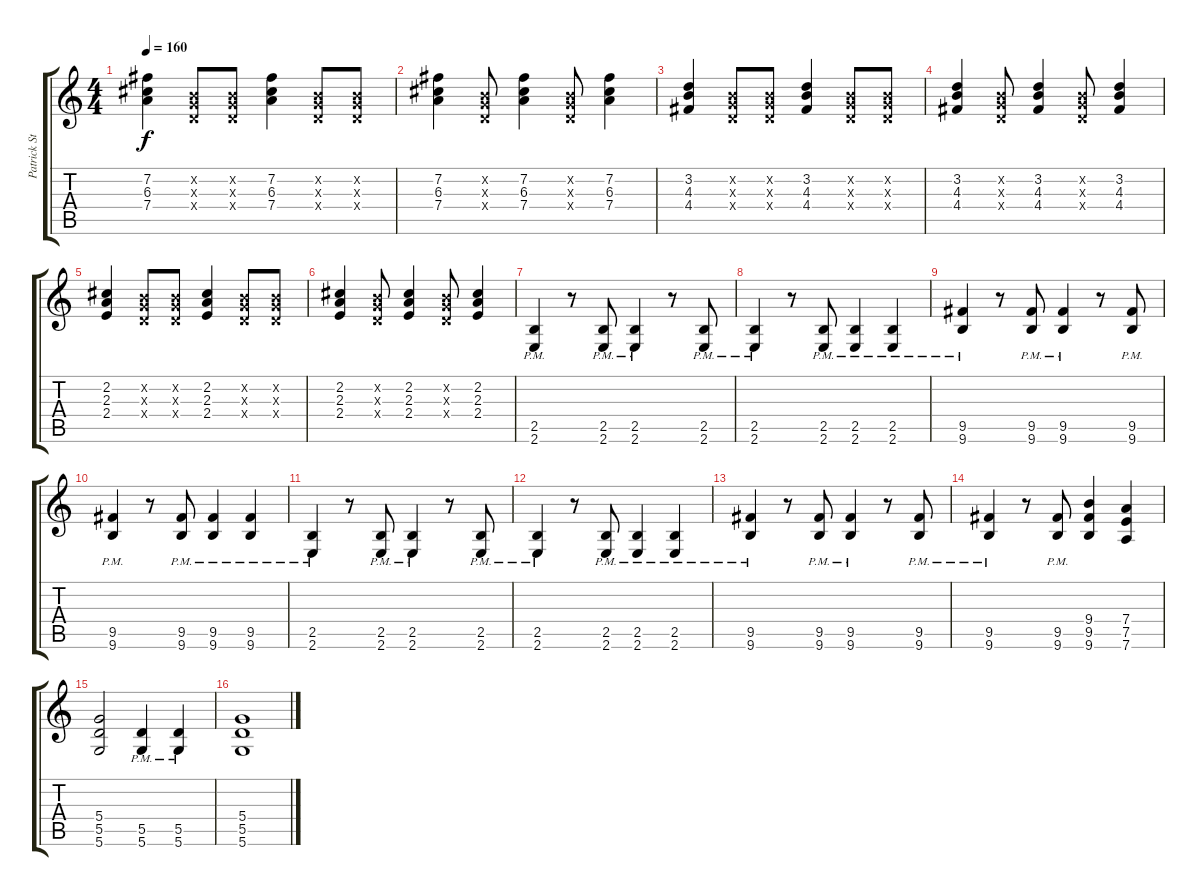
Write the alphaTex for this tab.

\track ("Patrick Stumph (Rythmn Guitar)" "Patrick St") {instrument overdrivenguitar}
\staff {score tabs}
\tuning (E4 B3 G3 D3 A2 D2) {hide}
\ts (4 4)
\tempo 160
\clef g2
\ks c
(7.2 6.3 7.4).4{dy f} (0.2{x} 0.3{x} 0.4{x}).8 (0.2{x} 0.3{x} 0.4{x}).8 (7.2 6.3 7.4).4 (0.2{x} 0.3{x} 0.4{x}).8 (0.2{x} 0.3{x} 0.4{x}).8 |
(7.2 6.3 7.4).4 (0.2{x} 0.3{x} 0.4{x}).8 (7.2 6.3 7.4).4 (0.2{x} 0.3{x} 0.4{x}).8 (7.2 6.3 7.4).4 |
(3.2 4.3 4.4).4 (0.2{x} 0.3{x} 0.4{x}).8 (0.2{x} 0.3{x} 0.4{x}).8 (3.2 4.3 4.4).4 (0.2{x} 0.3{x} 0.4{x}).8 (0.2{x} 0.3{x} 0.4{x}).8 |
(3.2 4.3 4.4).4 (0.2{x} 0.3{x} 0.4{x}).8 (3.2 4.3 4.4).4 (0.2{x} 0.3{x} 0.4{x}).8 (3.2 4.3 4.4).4 |
(2.2 2.3 2.4).4 (0.2{x} 0.3{x} 0.4{x}).8 (0.2{x} 0.3{x} 0.4{x}).8 (2.2 2.3 2.4).4 (0.2{x} 0.3{x} 0.4{x}).8 (0.2{x} 0.3{x} 0.4{x}).8 |
(2.2 2.3 2.4).4 (0.2{x} 0.3{x} 0.4{x}).8 (2.2 2.3 2.4).4 (0.2{x} 0.3{x} 0.4{x}).8 (2.2 2.3 2.4).4 |
(2.5{pm} 2.6{pm}).4{balance 8} r.8 (2.5{pm} 2.6{pm}).8 (2.5{pm} 2.6{pm}).4 r.8 (2.5{pm} 2.6{pm}).8 |
(2.5{pm} 2.6{pm}).4 r.8 (2.5{pm} 2.6{pm}).8 (2.5{pm} 2.6{pm}).4 (2.5{pm} 2.6{pm}).4 |
(9.5{pm} 9.6{pm}).4 r.8 (9.5{pm} 9.6{pm}).8 (9.5{pm} 9.6{pm}).4 r.8 (9.5{pm} 9.6{pm}).8 |
(9.5{pm} 9.6{pm}).4 r.8 (9.5{pm} 9.6{pm}).8 (9.5{pm} 9.6{pm}).4 (9.5{pm} 9.6{pm}).4 |
(2.5{pm} 2.6{pm}).4 r.8 (2.5{pm} 2.6{pm}).8 (2.5{pm} 2.6{pm}).4 r.8 (2.5{pm} 2.6{pm}).8 |
(2.5{pm} 2.6{pm}).4 r.8 (2.5{pm} 2.6{pm}).8 (2.5{pm} 2.6{pm}).4 (2.5{pm} 2.6{pm}).4 |
(9.5{pm} 9.6{pm}).4 r.8 (9.5{pm} 9.6{pm}).8 (9.5{pm} 9.6{pm}).4 r.8 (9.5{pm} 9.6{pm}).8 |
(9.5{pm} 9.6{pm}).4 r.8 (9.5{pm} 9.6{pm}).8 (9.4 9.5 9.6).4 (7.4 7.5 7.6).4 |
(5.4 5.5 5.6).2 (5.5{pm} 5.6{pm}).4 (5.5{pm} 5.6{pm}).4 |
(5.4 5.5 5.6).1
